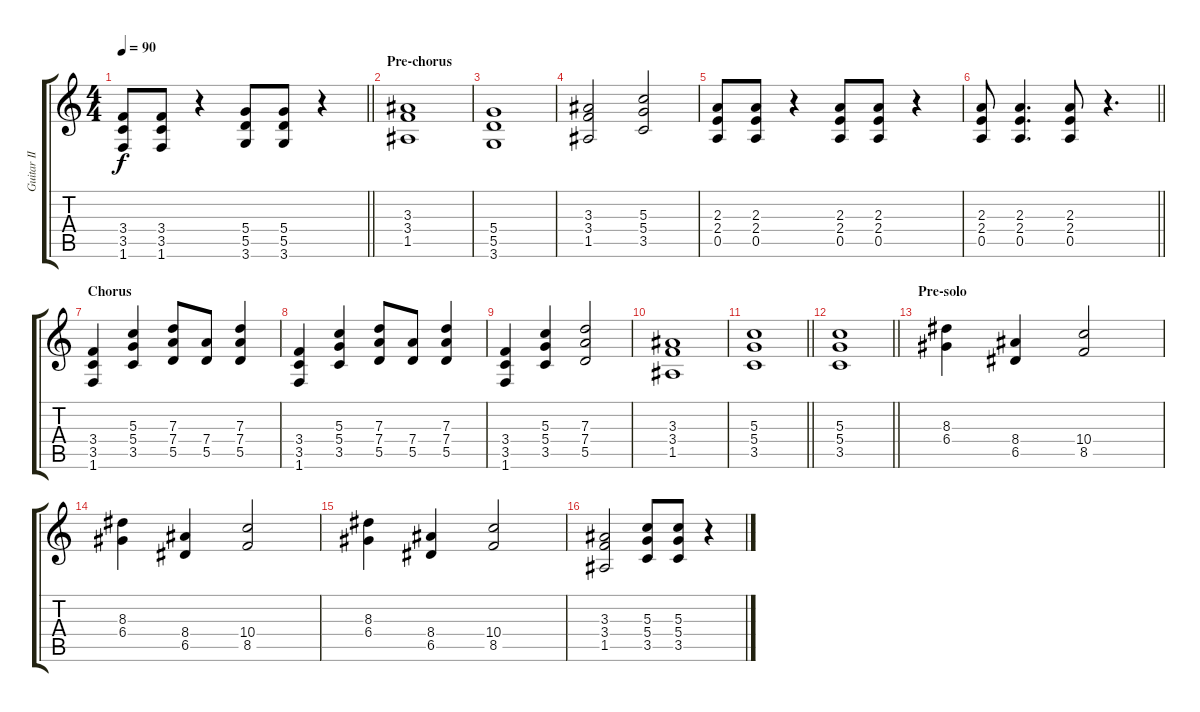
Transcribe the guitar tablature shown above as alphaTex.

\track ("Guitar II" "Guitar II") {instrument acousticguitarsteel}
\staff {score tabs}
\tuning (E4 B3 G3 D3 A2 E2) {hide}
\ts (4 4)
\tempo 90
\clef g2
\barLineRight lightlight
\ks c
(3.4 3.5 1.6).8{dy f} (3.4 3.5 1.6).8 r.4 (5.4 5.5 3.6).8 (5.4 5.5 3.6).8 r.4 |
\section ("" "Pre-chorus")
(3.3 3.4 1.5).1 |
(5.4 5.5 3.6).1 |
(3.3 3.4 1.5).2 (5.3 5.4 3.5).2 |
(2.3 2.4 0.5).8 (2.3 2.4 0.5).8 r.4 (2.3 2.4 0.5).8 (2.3 2.4 0.5).8 r.4 |
\barLineRight lightlight
(2.3 2.4 0.5).8 (2.3 2.4 0.5).4{d} (2.3 2.4 0.5).8 r.4{d} |
\section ("" "Chorus")
(3.4 3.5 1.6).4 (5.3 5.4 3.5).4 (7.3 7.4 5.5).8 (7.4 5.5).8 (7.3 7.4 5.5).4 |
(3.4 3.5 1.6).4 (5.3 5.4 3.5).4 (7.3 7.4 5.5).8 (7.4 5.5).8 (7.3 7.4 5.5).4 |
(3.4 3.5 1.6).4 (5.3 5.4 3.5).4 (7.3 7.4 5.5).2 |
(3.3 3.4 1.5).1 |
\barLineRight lightlight
(5.3 5.4 3.5).1 |
\barLineRight lightlight
(5.3 5.4 3.5).1 |
\section ("" "Pre-solo")
(8.3 6.4).4 (8.4 6.5).4 (10.4 8.5).2 |
(8.3 6.4).4 (8.4 6.5).4 (10.4 8.5).2 |
(8.3 6.4).4 (8.4 6.5).4 (10.4 8.5).2 |
(3.3 3.4 1.5).2 (5.3 5.4 3.5).8 (5.3 5.4 3.5).8 r.4
